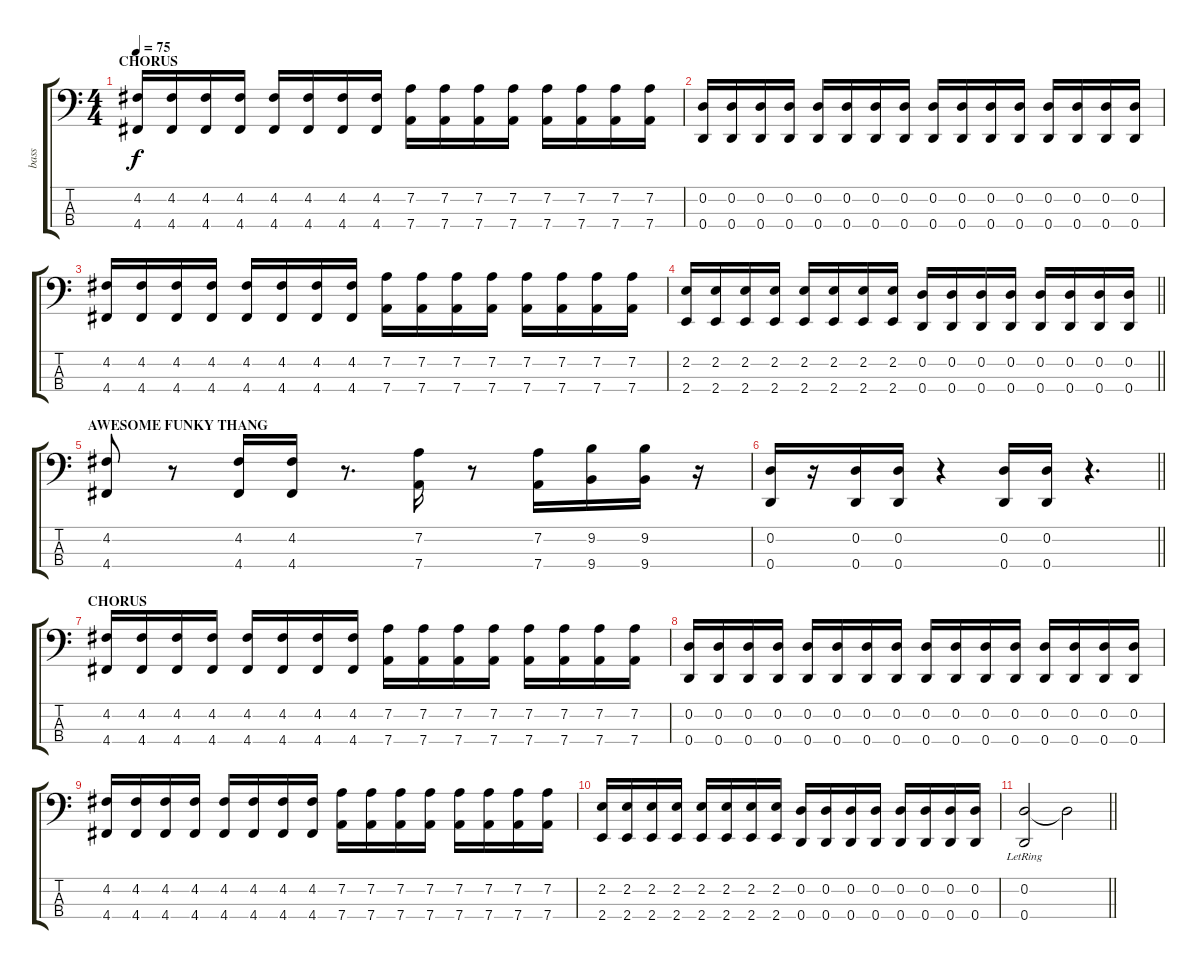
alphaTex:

\track ("bass" "bass") {instrument electricbassfinger}
\staff {score tabs}
\tuning (G2 D2 A1 D1) {hide}
\ts (4 4)
\section ("" "CHORUS")
\tempo 75
\clef f4
\ks c
(4.2 4.4).16{dy f} (4.2 4.4).16 (4.2 4.4).16 (4.2 4.4).16 (4.2 4.4).16 (4.2 4.4).16 (4.2 4.4).16 (4.2 4.4).16 (7.2 7.4).16 (7.2 7.4).16 (7.2 7.4).16 (7.2 7.4).16 (7.2 7.4).16 (7.2 7.4).16 (7.2 7.4).16 (7.2 7.4).16 |
(0.2 0.4).16 (0.2 0.4).16 (0.2 0.4).16 (0.2 0.4).16 (0.2 0.4).16 (0.2 0.4).16 (0.2 0.4).16 (0.2 0.4).16 (0.2 0.4).16 (0.2 0.4).16 (0.2 0.4).16 (0.2 0.4).16 (0.2 0.4).16 (0.2 0.4).16 (0.2 0.4).16 (0.2 0.4).16 |
(4.2 4.4).16 (4.2 4.4).16 (4.2 4.4).16 (4.2 4.4).16 (4.2 4.4).16 (4.2 4.4).16 (4.2 4.4).16 (4.2 4.4).16 (7.2 7.4).16 (7.2 7.4).16 (7.2 7.4).16 (7.2 7.4).16 (7.2 7.4).16 (7.2 7.4).16 (7.2 7.4).16 (7.2 7.4).16 |
\barLineRight lightlight
(2.2 2.4).16 (2.2 2.4).16 (2.2 2.4).16 (2.2 2.4).16 (2.2 2.4).16 (2.2 2.4).16 (2.2 2.4).16 (2.2 2.4).16 (0.2 0.4).16 (0.2 0.4).16 (0.2 0.4).16 (0.2 0.4).16 (0.2 0.4).16 (0.2 0.4).16 (0.2 0.4).16 (0.2 0.4).16 |
\section ("" "AWESOME FUNKY THANG")
(4.2 4.4).8 r.8 (4.2 4.4).16 (4.2 4.4).16 r.8{d} (7.2 7.4).16 r.8 (7.2 7.4).16 (9.2 9.4).16 (9.2 9.4).16 r.16 |
\barLineRight lightlight
(0.2 0.4).16 r.16 (0.2 0.4).16 (0.2 0.4).16 r.4 (0.2 0.4).16 (0.2 0.4).16 r.4{d} |
\section ("" "CHORUS")
(4.2 4.4).16 (4.2 4.4).16 (4.2 4.4).16 (4.2 4.4).16 (4.2 4.4).16 (4.2 4.4).16 (4.2 4.4).16 (4.2 4.4).16 (7.2 7.4).16 (7.2 7.4).16 (7.2 7.4).16 (7.2 7.4).16 (7.2 7.4).16 (7.2 7.4).16 (7.2 7.4).16 (7.2 7.4).16 |
(0.2 0.4).16 (0.2 0.4).16 (0.2 0.4).16 (0.2 0.4).16 (0.2 0.4).16 (0.2 0.4).16 (0.2 0.4).16 (0.2 0.4).16 (0.2 0.4).16 (0.2 0.4).16 (0.2 0.4).16 (0.2 0.4).16 (0.2 0.4).16 (0.2 0.4).16 (0.2 0.4).16 (0.2 0.4).16 |
(4.2 4.4).16 (4.2 4.4).16 (4.2 4.4).16 (4.2 4.4).16 (4.2 4.4).16 (4.2 4.4).16 (4.2 4.4).16 (4.2 4.4).16 (7.2 7.4).16 (7.2 7.4).16 (7.2 7.4).16 (7.2 7.4).16 (7.2 7.4).16 (7.2 7.4).16 (7.2 7.4).16 (7.2 7.4).16 |
(2.2 2.4).16 (2.2 2.4).16 (2.2 2.4).16 (2.2 2.4).16 (2.2 2.4).16 (2.2 2.4).16 (2.2 2.4).16 (2.2 2.4).16 (0.2 0.4).16 (0.2 0.4).16 (0.2 0.4).16 (0.2 0.4).16 (0.2 0.4).16 (0.2 0.4).16 (0.2 0.4).16 (0.2 0.4).16 |
\barLineRight lightlight
(0.2{lr} 0.4).2 0.2{t}.2
